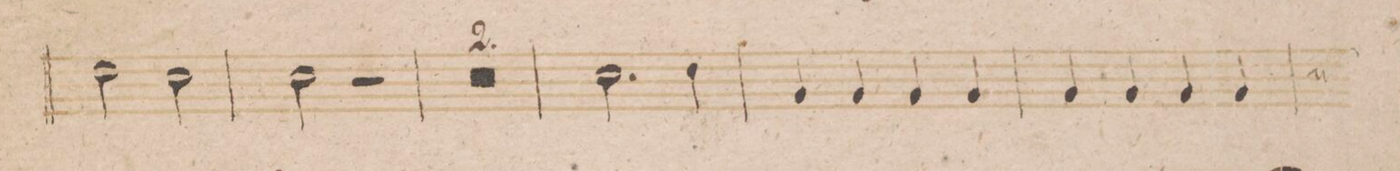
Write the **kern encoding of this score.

**kern	**dynam
*I"Clarino 2do in B.	*
*clefG2	*
*k[b-]	*
*met(c|)	*
*M2/2	*
2cc\	.
2b-\	.
=14	=14
2b-\	.
2r	.
=15	=15
0r	.
=16	=16
=17	=17
2.b-\	.
4cc\	.
=18	=18
4f/	.
4f/	.
4f/	.
4f/	.
=19	=19
4f/	.
4f/	.
4f/	.
4f/	.
*custos	*
=20	=20
*-	*-
